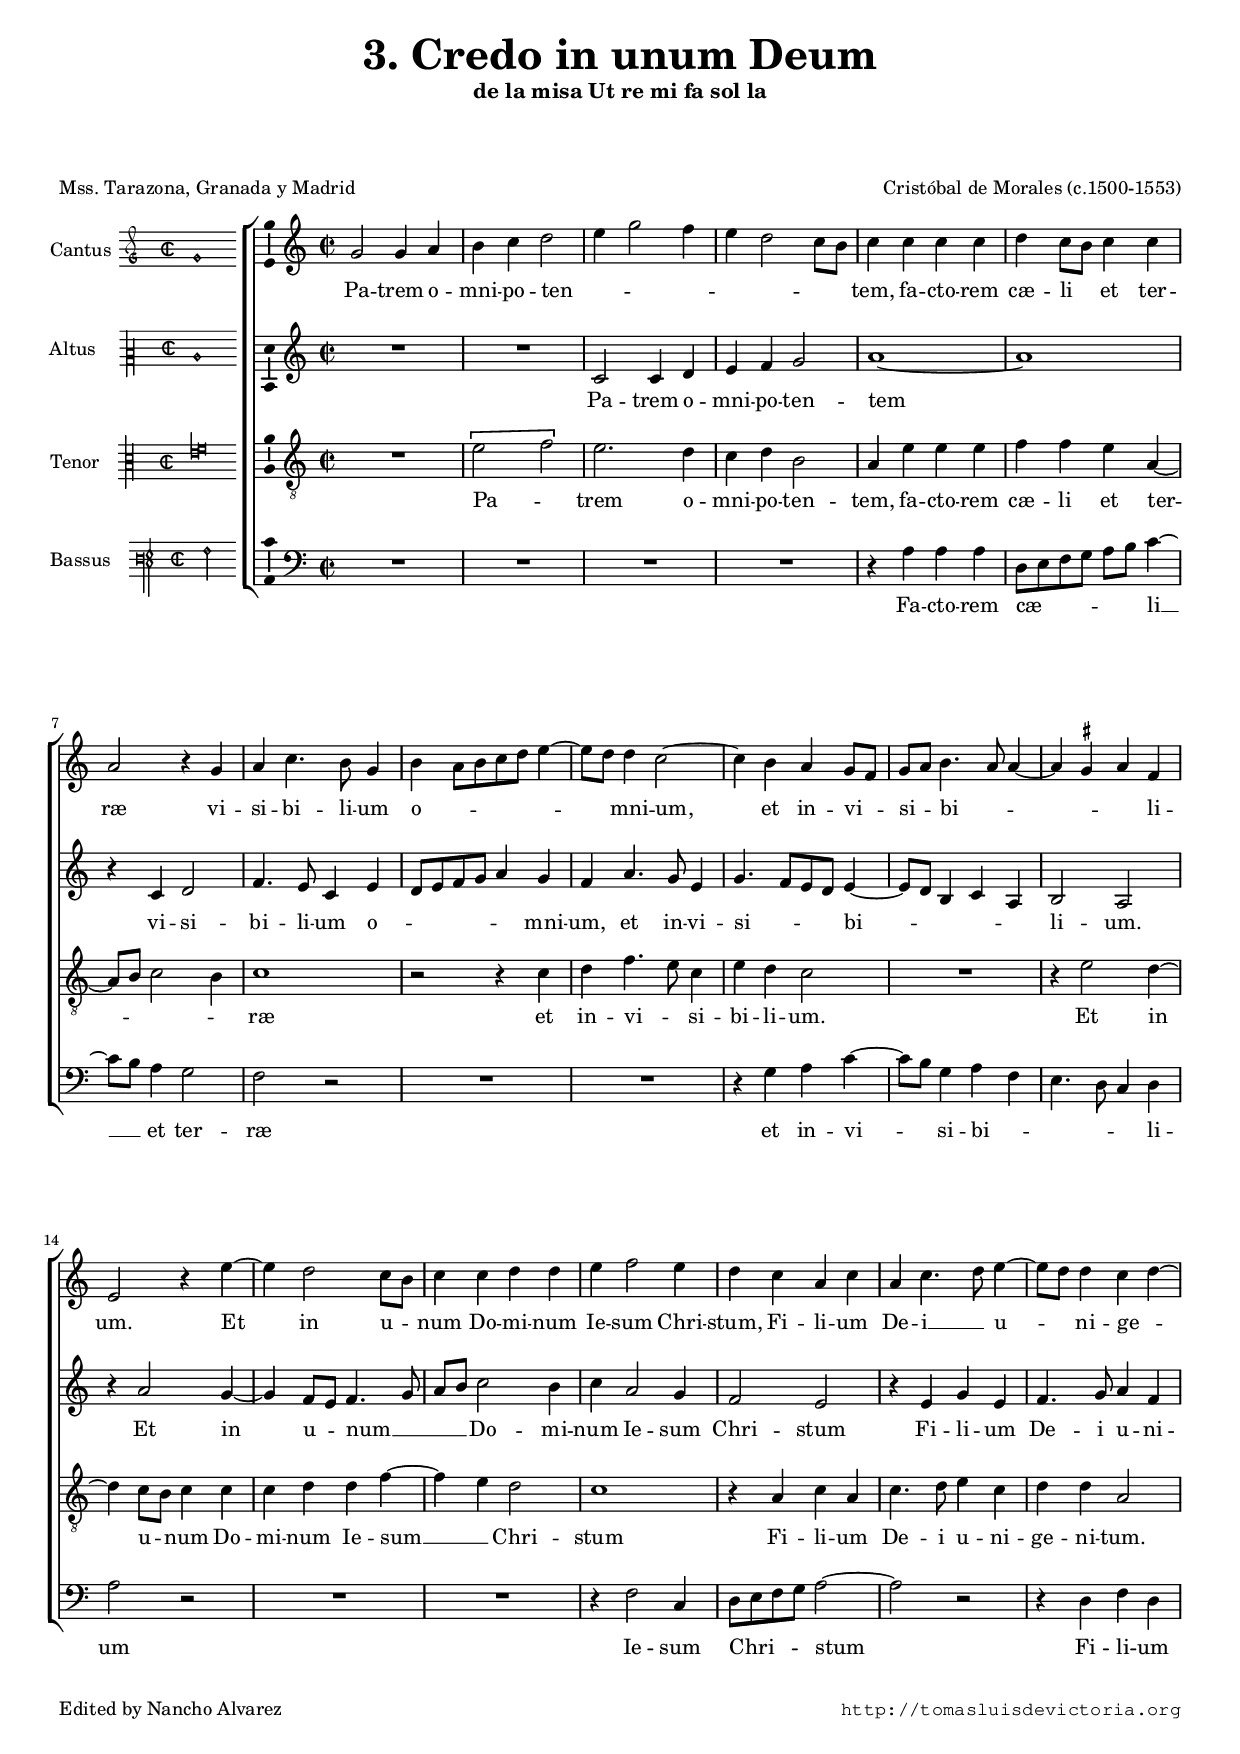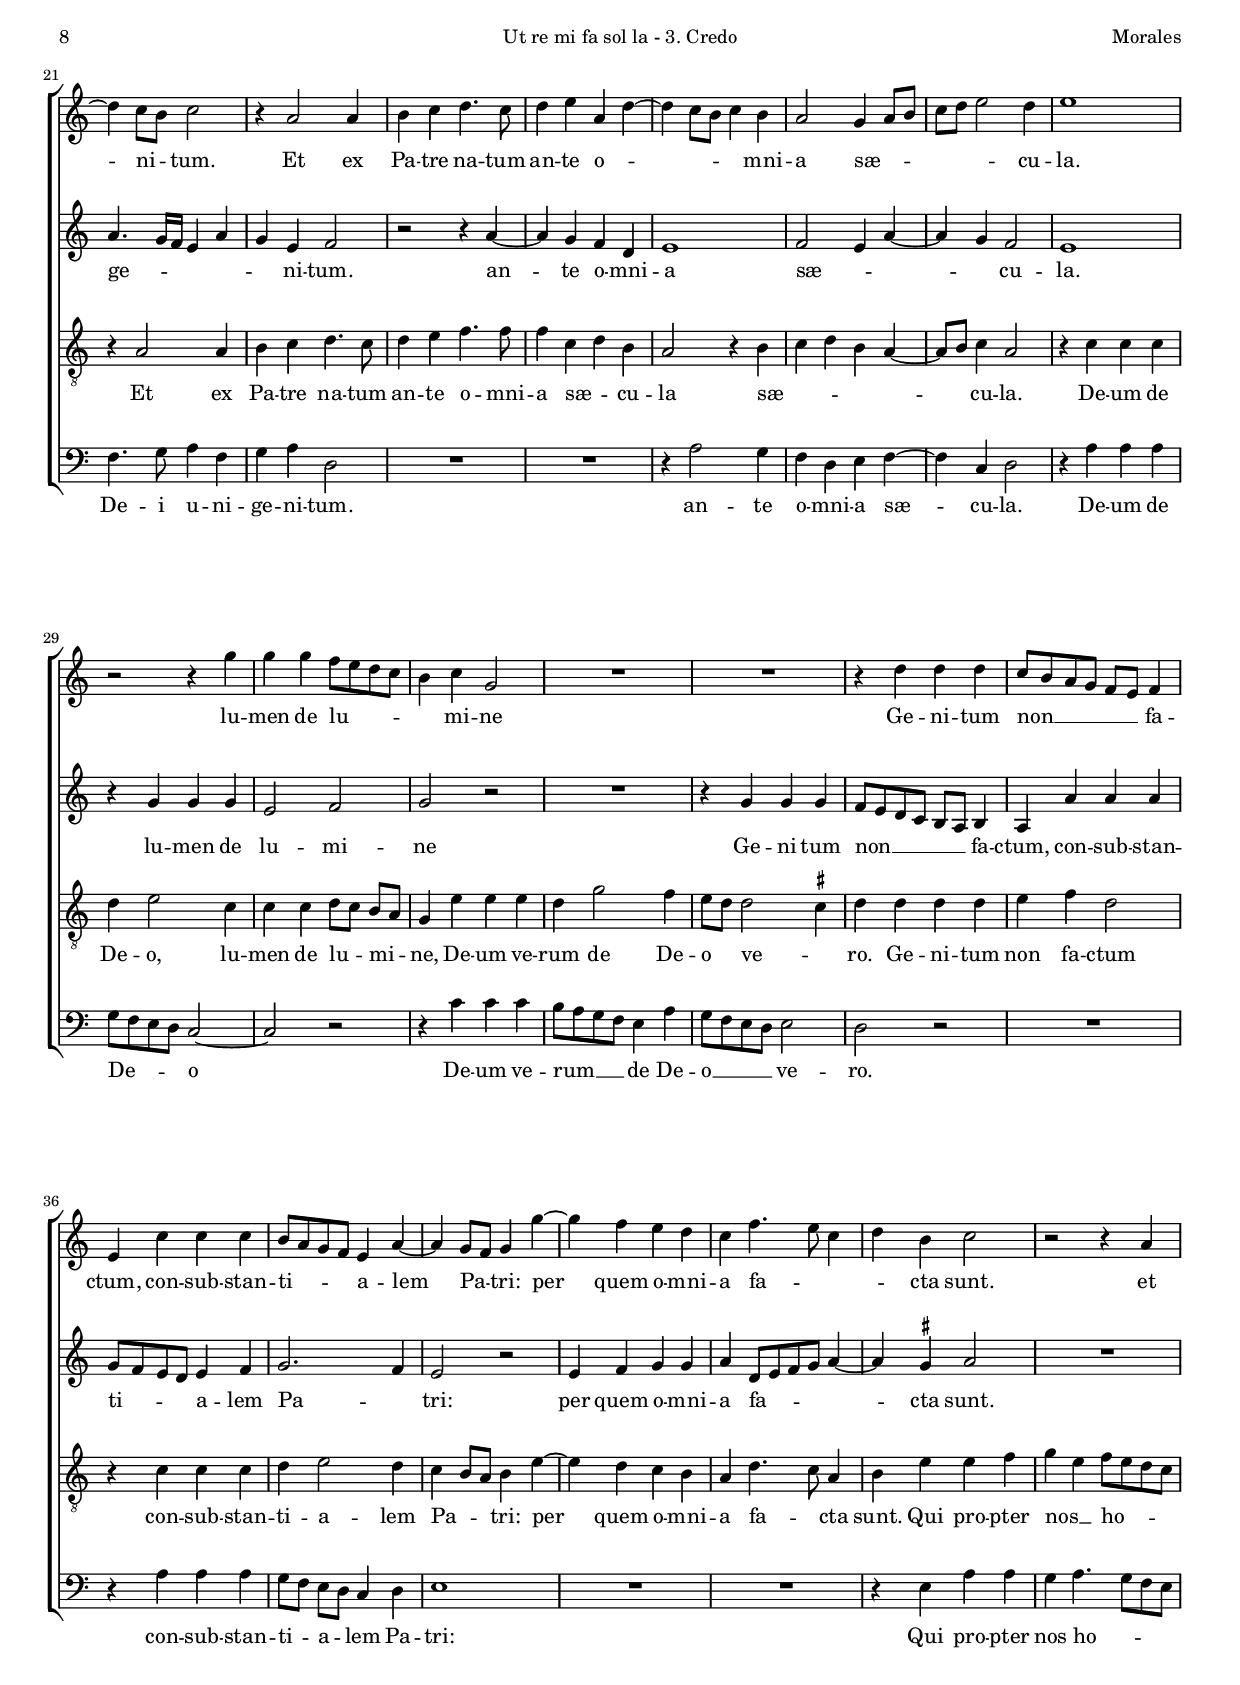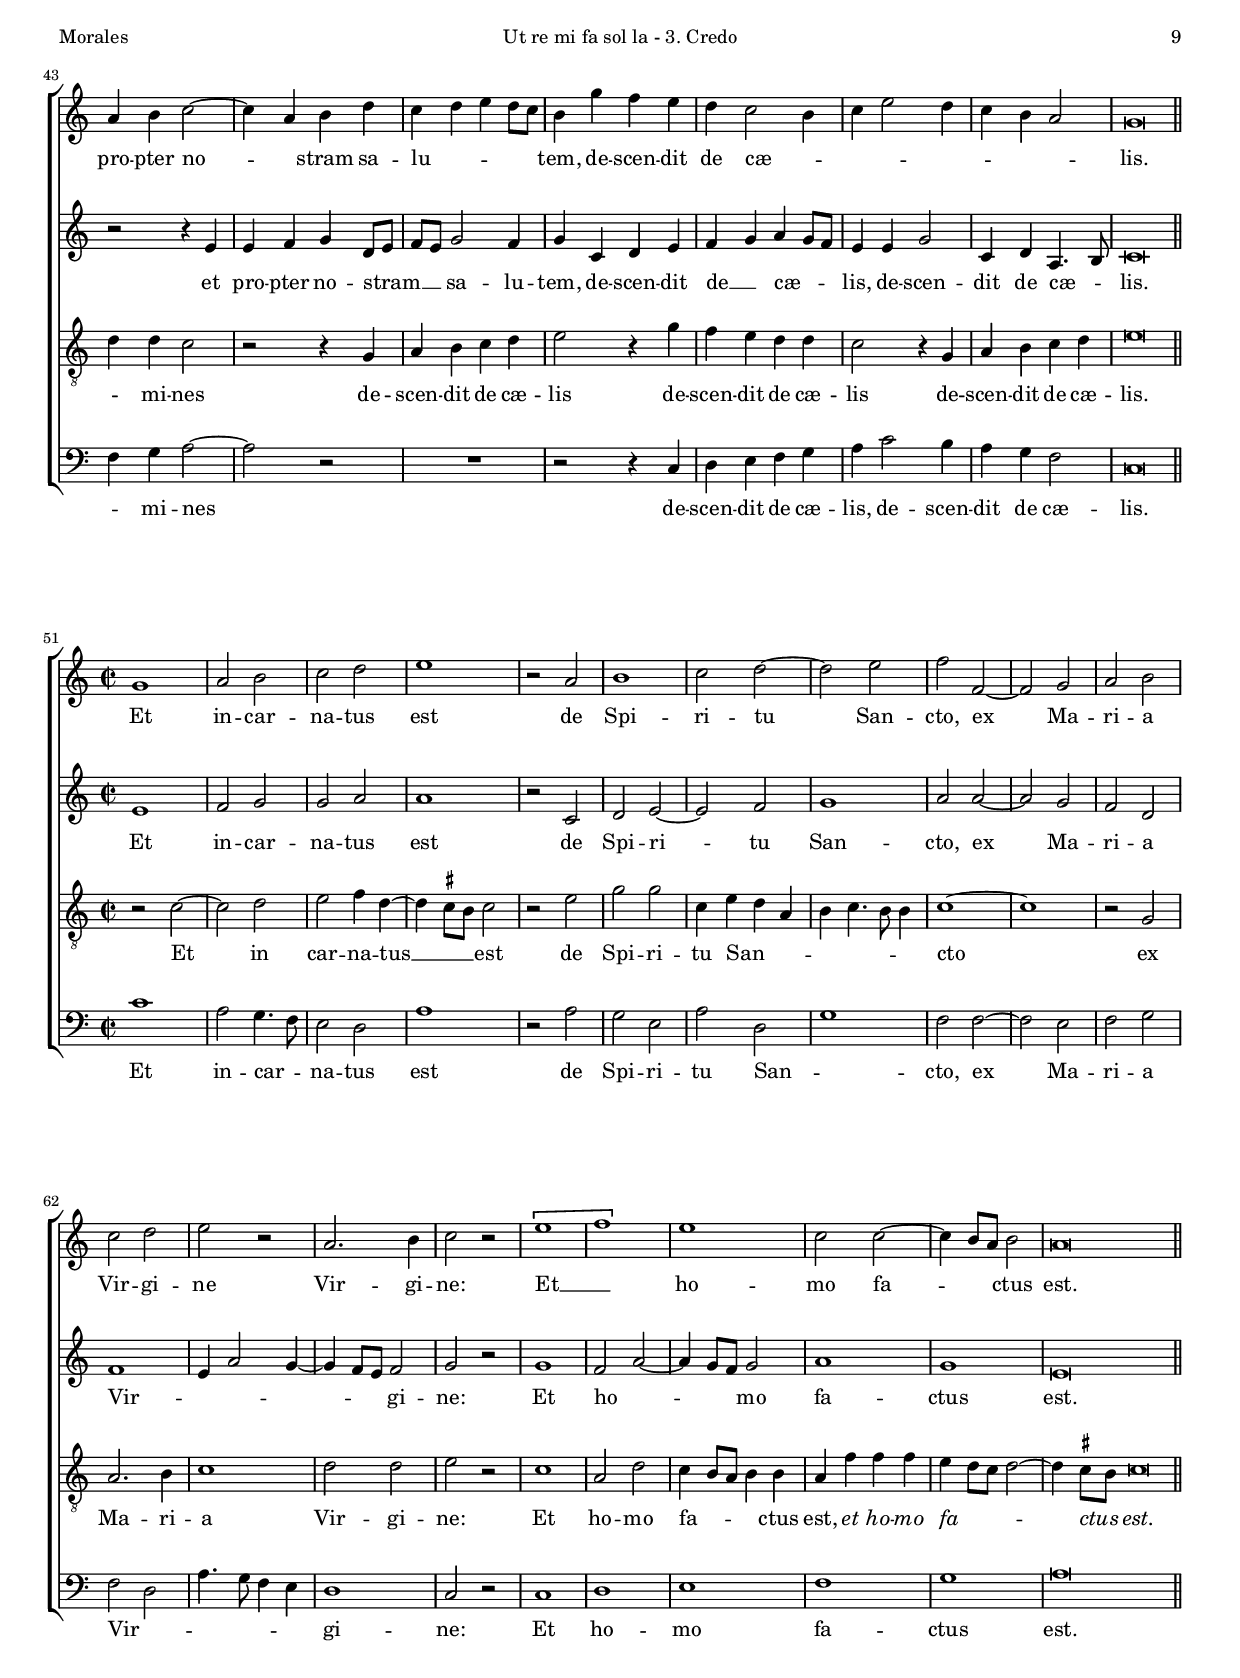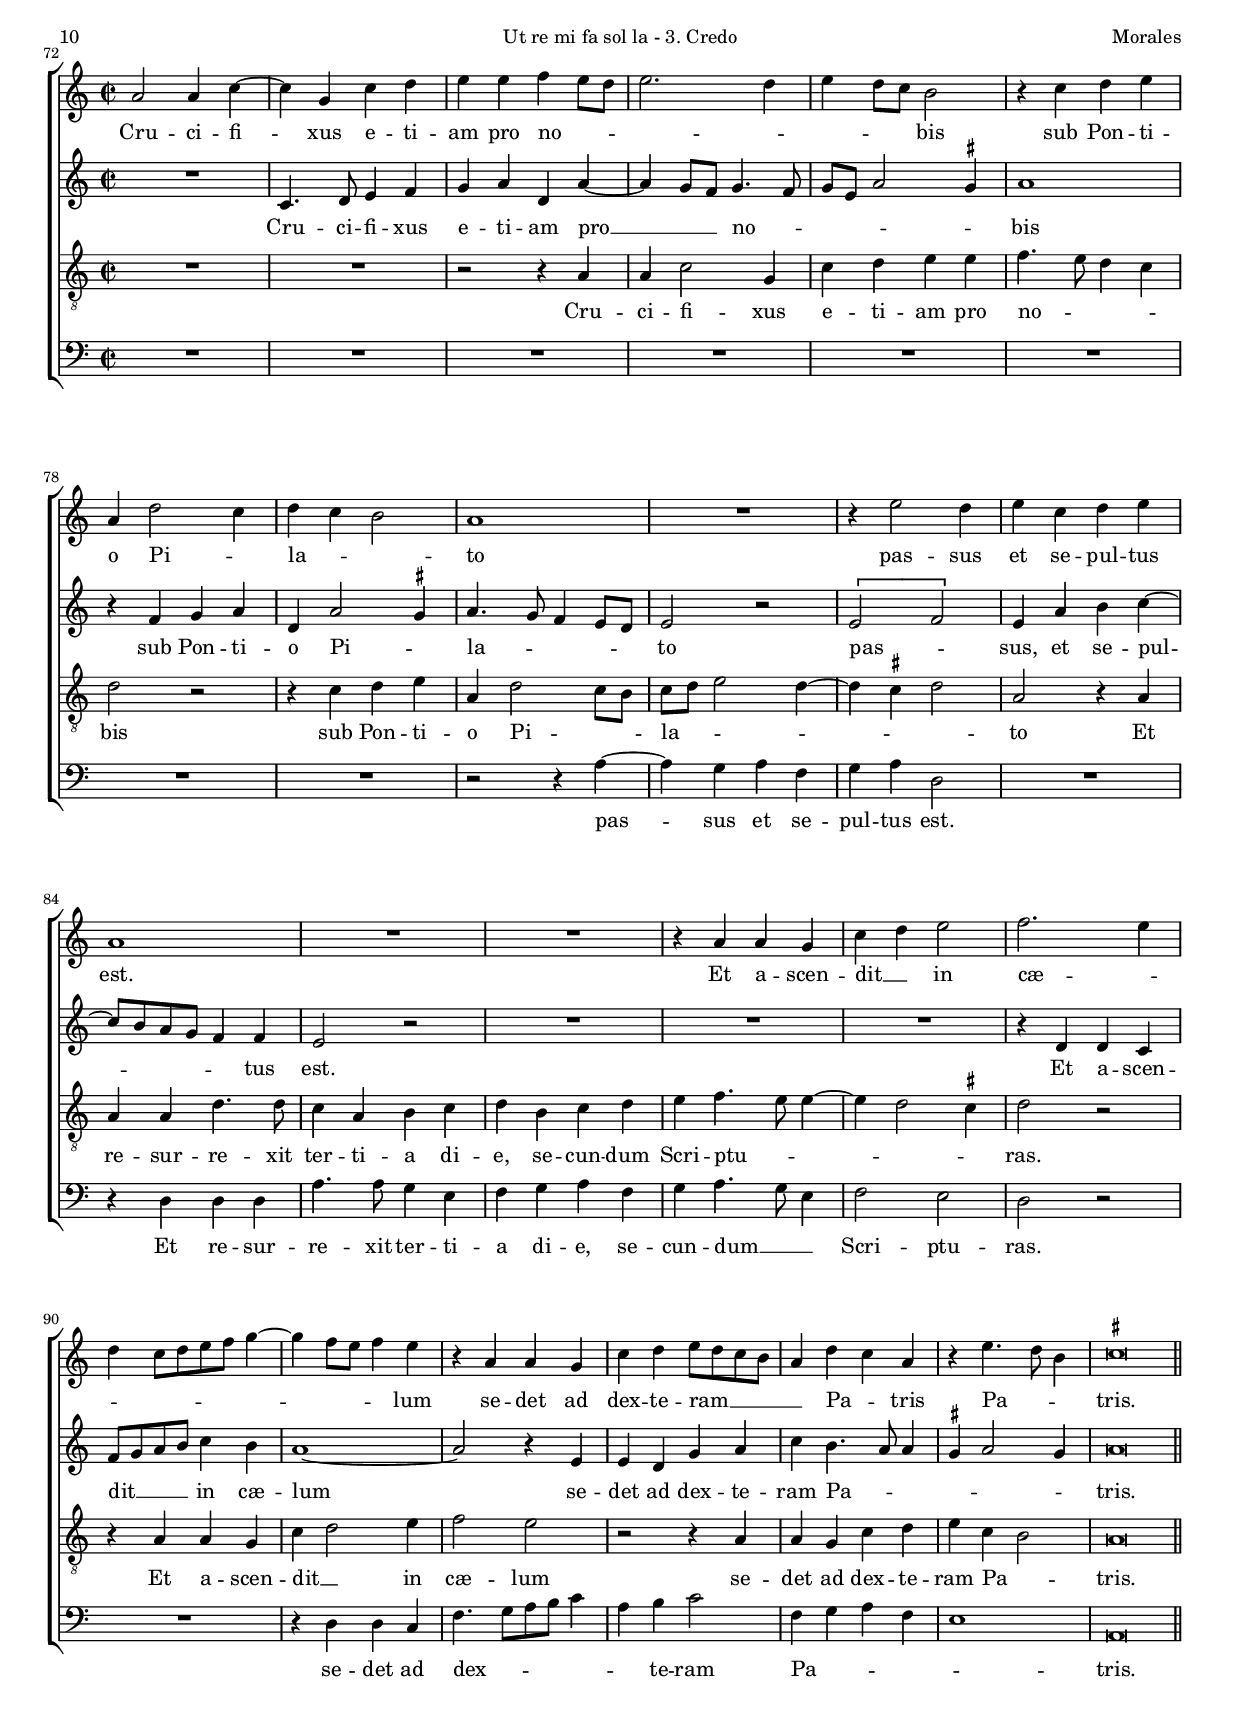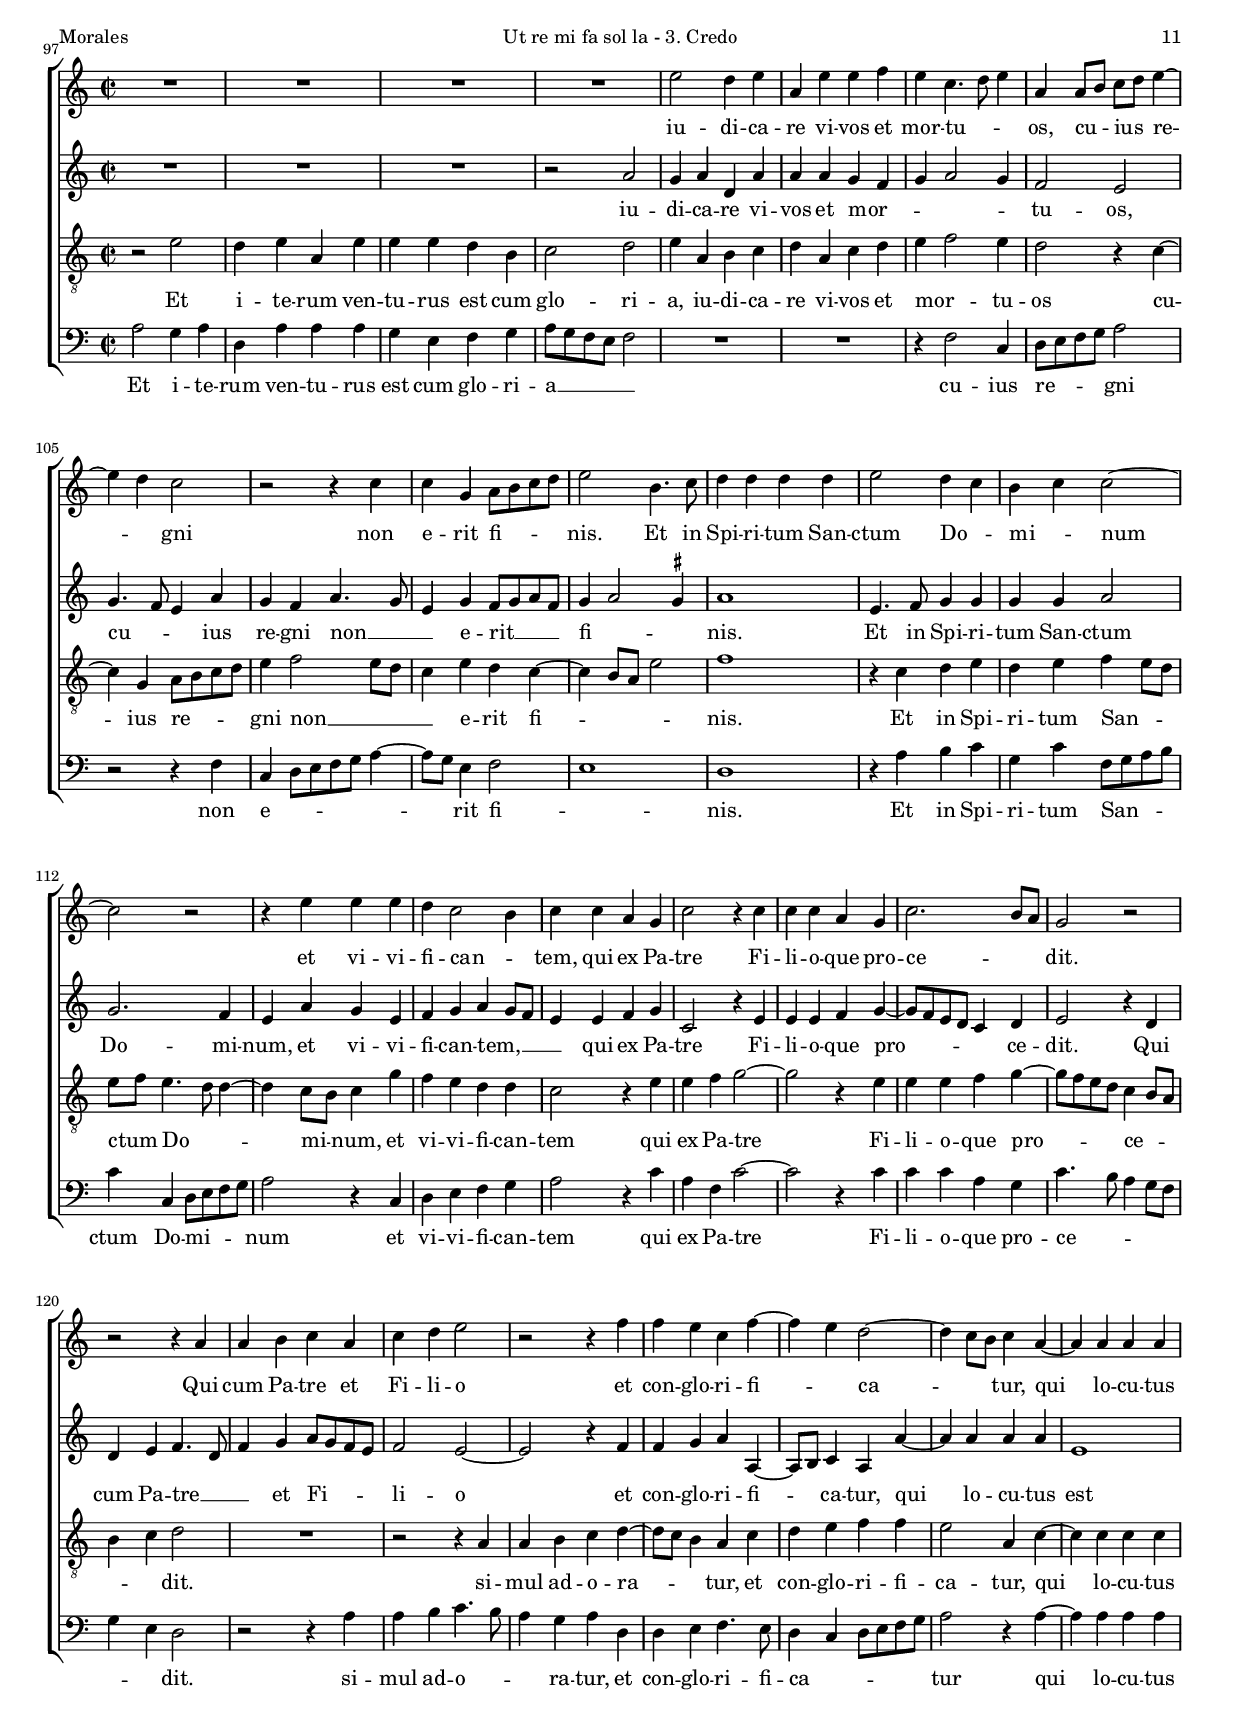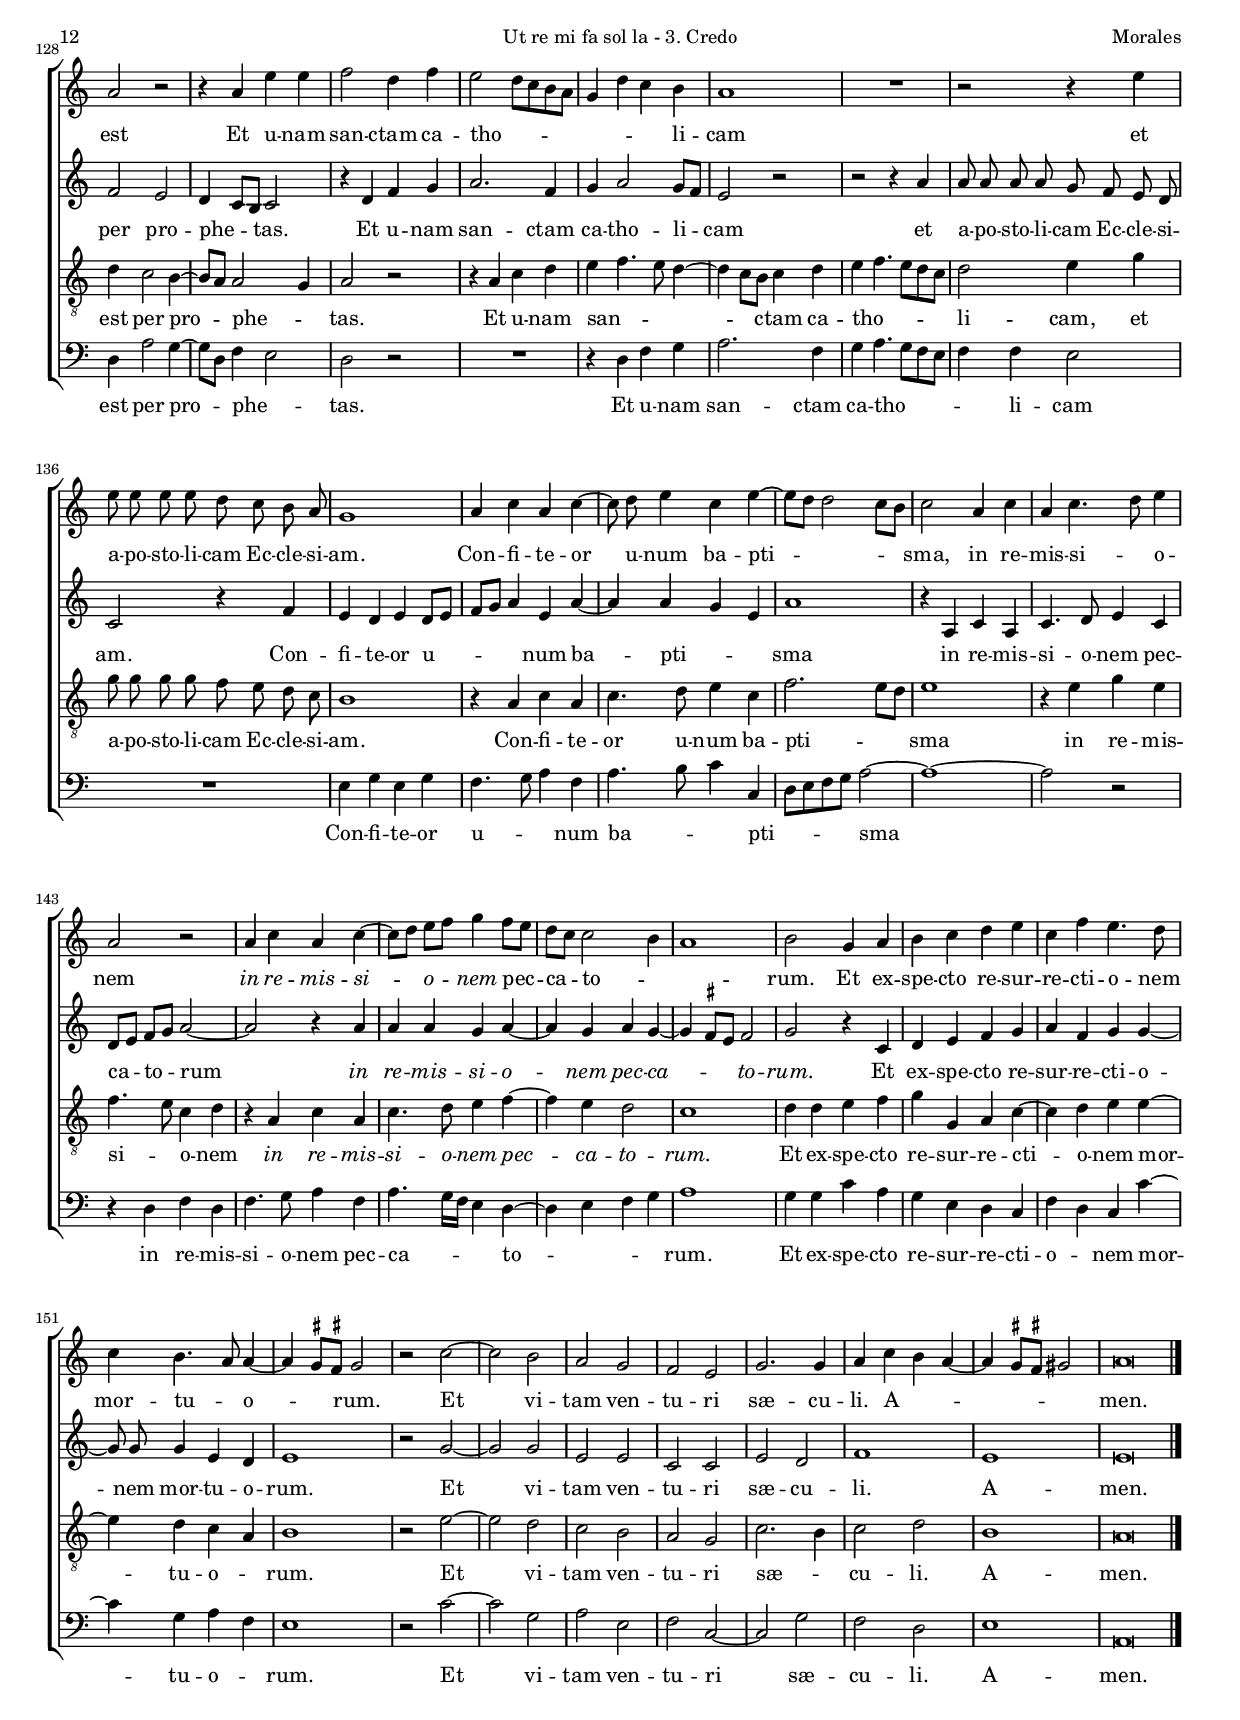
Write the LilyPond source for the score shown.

\version "2.18.0"

#(set-default-paper-size "a4")
#(set-global-staff-size 16.3)
#(ly:set-option 'point-and-click #f)
%mobile -s15.5 -i3.2

italicas=\override LyricText.font-shape = #'italic
rectas=\override LyricText.font-shape = #'upright
ss=\once \set suggestAccidentals = ##t
incipitwidth = 20

htitle="Ut re mi fa sol la - 3. Credo"
hcomposer="Morales"

\header {
	title=\markup{\fontsize #3 "3. Credo in unum Deum"}
	subtitle="de la misa Ut re mi fa sol la"
	subsubtitle=\markup{\column{" " " " " "}}
	composer="Cristóbal de Morales (c.1500-1553)"
        pdfauthor=\composer
	%opus="(-)"
	poet=\markup{\fontsize #0 "Mss. Tarazona, Granada y Madrid"}
	% Tarazona: libros de polifonia 5
	% Granada: Capilla Real
	% Madrid, Medinaceli, Ms. 607
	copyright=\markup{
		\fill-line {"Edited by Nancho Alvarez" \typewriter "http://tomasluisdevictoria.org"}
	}
%	tagline=""
}

global={\key c \major \time 2/2 \skip 1*50 \bar "||" \break
	\override Score.TimeSignature.break-visibility = #'#(#f #t #t)
			\time 2/2 \skip 1*21 \bar "||" \pageBreak
			\time 2/2 \skip 1*25 \bar "||" \pageBreak
			\time 2/2 \skip 1*64 \bar "|."
}


cantus=\relative c''{
	g2 g4 a
	b c d2
	e4 g2 f4
	e d2 c8 b
	c4 c c c
	d c8 b c4 c
	a2 r4 g
	a c4. b8 g4
	b4 a8[ b c d] e4 ~
	e8 d d4 c2 ~
	c4 b a g8 f 
	g a b4. a8 a4 ~
	a \ss gis a f
	e2 r4 e' ~
	e d2 c8 b
	c4 c d d
	e f2 e4
	d c a c
	a c4. d8 e4 ~
	e8 d d4 c d ~
	d c8 b c2
	r4 a2 a4
	b c d4. c8 
	d4 e a, d ~
	d c8 b c4 b
	a2 g4 a8 b
	c d e2 d4
	e1
	r2 r4 g
	g g f8 e d c
	b4 c g2
	R1*2
	r4 d' d d
	c8 b a g f e f4
	e c' c c
	b8 a g f e4 a ~
	a g8 f g4 g' ~
	g f e d
	c4 f4. e8 c4
	d b c2
	r2 r4 a
	a b c2 ~
	c4 a b d
	c4 d e d8 c
	b4 g' f e
	d c2 b4
	c e2 d4
	c b a2
	g\breve*1/2
	g1
	a2 b
	c d
	e1
	r2 a,
	b1
	c2 d ~
	d e
	f f, ~
	f g
	a b
	c d
	e r
	a,2. b4
	c2 r
	\[e1
	f\]
	e
	c2 c ~
	c4 b8 a b2
	a\breve*1/2
	a2 a4 c ~
	c g c d
	e e f e8 d
	e2. d4
	e d8 c b2
	r4 c d e
	a, d2 c4
	d c b2
	a1
	R1
	r4 e'2 d4
	e c d e \break 
	a,1
	R1*2
	r4 a a g
	c d e2f2. e4
	d4 c8[ d e f] g4 ~
	g f8 e f4 e
	r4 a, a g
	c d e8 d c b
	a4 d c a 
	r4 e'4. d8 b4
	\ss cis\breve*1/2
	R1*4
	e2 d4 e
	a, e' e f
	e c4. d8 e4
	a,4 a8 b c d e4 ~
	e d c2
	r2 r4 c
	c g a8 b c d
	e2 b4. c8
	d4 d d d
	e2 d4 c 
	b c c2 ~
	c r
	r4 e e e
	d c2 b4
	c c a g
	c2 r4 c
	c c a g
	c2. b8 a
	g2 r
	r r4 a
	a b c a
	c d e2
	r2 r4 f
	f e c f ~
	f e d2 ~
	d4 c8 b c4 a ~
	a4 a a a
	a2 r
	r4 a e' e
	f2 d4 f
	e2 d8 c b a
	g4 d' c b
	a1
	R1
	r2 r4 e'
	\set autoBeaming = ##f
	e8 e e e d c b a
	\set autoBeaming = ##t
	g1
	a4 c a c ~
	c8 \noBeam d e4 c e ~
	e8 d d2 c8 b
	c2 a4 c
	a c4. d8 e4
	a,2 r
	a4 c a c ~
	c8[ d] e[ f] g4 f8[ e]
	d c c2 b4
	a1
	b2 g4 a
	b c d e
	c f e4. d8
	c4 b4. a8 a4 ~
	a \ss gis8 \ss fis gis2
	r2 c ~
	c b
	a g
	f e
	g2. g4
	a c b a ~
	a \ss gis8 \ss fis gis!2
	a\breve*1/2
}

altus=\relative c'{
	R1*2
	c2 c4 d e f g2
	a1 ~
	a
	r4 c, d2
	f4. e8 c4 e
	d8 e f g a4 g
	f4 a4. g8 e4
	g4. f8[ e d] e4 ~
	e8 d b4 c a
	b2 a
	r4 a'2 g4 ~
	g f8 e f4. g8
	a b c2 b4
	c a2 g4
	f2 e
	r4 e g e
	f4. g8 a4 f
	a4. g16 f e4 a
	g e f2
	r2 r4 a ~
	a g f d
	e1
	f2 e4 a ~
	a g f2
	e1
	r4 g g g
	e2 f
	g r
	R1
	r4 g g g
	f8 e d c b a b4
	a4 a' a a
	g8 f e d e4 f
	g2. f4
	e2 r
	e4 f g g
	a4 d,8[ e f g] a4 ~
	a \ss gis a2
	R1
	r2 r4 e
	e f g d8 e
	f e g2 f4
	g c, d e
	f g a g8 f
	e4 e g2
	c,4 d a4. b8 
	c\breve*1/2
	e1
	f2 g
	g a
	a1
	r2 c,
	d e ~
	e f
	g1
	a2 a ~
	a g f d
	f1
	e4 a2 g4 ~
	g f8 e f2
	g2 r
	g1
	f2 a ~
	a4 g8 f g2
	a1
	g
	e\breve*1/2
	R1
	c4. d8 e4 f
	g a d, a' ~
	a g8 f g4. f8
	g e a2 \ss gis4
	a1
	r4 f g a
	d,4 a'2 \ss gis4
	a4. g8 f4 e8 d
	e2 r
	\[e2 f\]
	e4 a b c ~
	c8 b a g f4 f
	e2 r
	R1*3
	r4 d d c
	f8 g a b c4 b
	a1 ~
	a2 r4 e
	e d g a
	c b4. a8 a4
	\ss gis4 a2 gis4
	a\breve*1/2
	R1*3
	r2 a
	g4 a d, a'
	a a g f
	g a2 g4
	f2 e
	g4. f8 e4 a
	g f a4. g8e4 g f8 g a f
	g4 a2 \ss gis4
	a1
	e4. f8 g4 g
	g g a2
	g2. f4
	e a g e
	f g a g8 f
	e4 e f g
	c,2 r4 e
	e e f g ~
	g8 f e d c4 d
	e2 r4 d
	d e f4. d8
	f4 g a8 g f e
	f2 e ~
	e r4 f 
	f g a a, ~
	a8 b c4 a a' ~
	a a a a
	e1
	f2 e
	d4 c8 b c2
	r4 d f g
	a2. f4
	g4 a2 g8 f
	e2 r
	r r4 a
	\set autoBeaming = ##f
	a8 a a a g f e d
	\set autoBeaming = ##t
	c2 r4 f
	e d e d8 e
	f g a4 e a ~
	a a g e
	a1
	r4 a, c a
	c4. d8 e4 c
	d8[ e] f[ g] a2 ~
	a r4 a
	a a g a ~
	a g a g ~
	g \ss fis8 e fis2
	g2 r4 c,
	d e f g
	a f g g ~
	g8 \noBeam g g4 e d
	e1
	r2 g ~
	g g
	e e
	c c
	e d
	f1
	e
	e\breve*1/2
}

tenor=\relative c'{
	R1
	\[e2 f\]
	e2. d4
	c d b2
	a4 e' e e
	f f e a, ~
	a8 b c2 b4
	c1
	r2 r4 c
	d f4. e8 c4
	e d c2
	R1
	r4 e2 d4 ~
	d c8 b c4 c
	c d d f ~
	f e d2
	c1
	r4 a c a
	c4. d8 e4 c
	d d a2
	r4 a2 a4
	b c d4. c8
	d4 e f4. f8
	f4 c d b
	a2 r4 b
	c d b a ~
	a8 b c4 a2
	r4 c c c
	d e2 c4
	c c d8[ c] b[ a]
	g4 e' e e
	d g2 f4
	e8 d d2 \ss cis4
	d d d d
	e f d2
	r4 c c c
	d e2 d4
	c b8 a b4 e ~
	e d c b
	a4 d4. c8 a4
	b e e f
	g e f8 e d c
	d4 d c2
	r2 r4 g
	a b c d
	e2 r4 g
	f e d d
	c2 r4 g
	a b c d e\breve*1/2
	r2 c ~
	c d
	e f4 d ~
	d \ss cis8 b cis2
	r2 e
	g g
	c,4 e d a
	b c4. b8 b4
	c1 ~
	c
	r2 g
	a2. b4
	c1
	d2 d
	e2 r
	c1
	a2 d
	c4 b8 a b4 b
	a f' f f
	e d8 c d2 ~
	d4 \ss cis8 b cis\breve*1/4
	R1*2
	r2 r4 a
	a c2 g4
	c d e e
	f4. e8 d4 c
	d2 r
	r4 c d e
	a, d2 c8 b
	c d e2 d4 ~
	d \ss cis d2
	a r4 a
	a a d4. d8 
	c4 a b c
	d b c d
	e4 f4. e8 e4 ~
	e d2 \ss cis4
	d2 r
	r4 a a g
	c d2 e4
	f2 e
	r2 r4 a,
	a g c d
	e c b2
	a\breve*1/2
	r2 e'
	d4 e a, e' 
	e e d b
	c2 d
	e4 a, b c
	d a c d
	e f2 e4
	d2 r4 c ~
	c g a8 b c d
	e4 f2 e8 d
	c4 e d c ~
	c b8 a e'2
	f1
	r4 c d e
	d e f e8 d
	e f e4. d8 d4 ~
	d c8 b c4 g'
	f e d d
	c2 r4 e
	 e f g2 ~
	 g r4 e
	 e e f g ~
	 g8 f e d c4 b8 a
	 b4 c d2
	 R1
	 r2 r4 a
	 a b c d ~
	 d8 c b4 a c
	 d e f f
	 e2 a,4 c ~
	 c4 c c c
	 d4 c2 b4 ~
	 b8 a a2 g4
	 a2 r
	 r4 a c d
	 e f4. e8 d4 ~
	 d c8 b c4 d
	 e f4. e8 d c
	 d2 e4 g
	 \set autoBeaming = ##f
	 g8 g g g f e d c
	 \set autoBeaming = ##t
	 b1
	 r4 a c a
	 c4. d8 e4 c
	 f2. e8 d
	 e1
	 r4 e g e
	 f4. e8 c4 d
	 r4 a c a
	 c4. d8 e4 f ~
	 f e d2
	 c1
	 d4 d e f
	 g g, a c ~
	 c d e e ~
	 e d c a
	 b1
	 r2 e ~
	 e d
	 c b
	 a g c2. b4
	 c2 d
	 b1
	 a\breve*1/2
}

bassus=\relative c'{
	R1*4
	r4 a a a
	d,8 e f g a b c4 ~
	c8 b a4 g2
	f2 r
	R1*2
	r4 g a c ~
	c8 b g4 a f
	e4. d8 c4 d
	a'2 r
	R1*2
	r4 f2 c4
	d8 e f g a2 ~
	a r
	r4 d, f d
	f4. g8 a4 f
	g a d,2
	R1*2
	r4 a'2 g4
	f d e f ~
	f c d2
	r4 a' a a
	g8 f e d c2 ~
	c r
	r4 c' c c
	b8 a g f e4 a
	g8 f e d e2
	d r
	R1
	r4 a' a a
	g8[ f] e[ d] c4 d
	e1
	R1*2
	r4 e a a
	g a4. g8 f e
	f4 g a2 ~
	a r
	R1
	r2 r4 c, 
	d e f g
	a c2 b4
	a g f2
	c\breve*1/2
	c'1
	a2 g4. f8
	e2 d
	a'1
	r2 a
	g e 
	a d,
	g1
	f2 f ~
	f e f g
	f d
	a'4. g8 f4 e
	d1
	c2 r
	c1
	d
	e
	f
	g
	a\breve*1/2
	R1*8
	r2 r4 a ~
	a g a f
	g a d,2
	R1
	r4 d d d
	a'4. a8 g4 e
	f g a f
	g4 a4. g8 e4
	f2 e
	d r
	R1
	r4 d d c
	 f4. g8[ a b] c4
	 a b c2
	 f,4 g a f
	 e1
	 a,\breve*1/2
	 a'2 g4 a
	 d, a' a a
	 g e f g
	 a8 g f e f2
	 R1*2
	 r4 f2 c4
	 d8 e f g a2
	 r2 r4 f
	 c d8[ e f g] a4 ~
	 a8 g e4 f2
	 e1
	 d
	 r4 a' b c
	 g c f,8 g a b
	 c4 c, d8 e f g
	 a2 r4 c,
	 d e f g
	 a2 r4 c
	 a f c'2 ~
	 c r4 c
	 c c a g
	 c4. b8 a4 g8 f
	 g4 e d2
	 r2 r4 a'
	 a b c4. b8
	 a4 g a d,
	 d e f4. e8
	 d4 c d8 e f g
	 a2 r4 a ~
	 a4 a a a
	 d, a'2 g4 ~
	 g8 d f4 e2
	 d r
	 R1
	 r4 d f g
	 a2. f4
	 g a4. g8 f e
	 f4 f e2
	 R1
	 e4 g e g
	 f4. g8 a4 f
	 a4. b8 c4 c,
	 d8 e f g a2 ~
	 a1 ~
	 a2 r
	 r4 d, f d
	 f4. g8 a4 f
	 a4. g16 f e4 d ~
	 d e f g
	 a1
	 g4 g c a
	 g e d c
	 f d c c' ~
	 c g a f
	 e1
	 r2 c' ~
	 c g
	 a e
	 f c ~
	 c g' 
	 f d
	 e1
	 a,\breve*1/2
}

textocantus=\lyricmode{
Pa -- trem o -- mni -- po -- ten -- _ _ _ _ _ _ _ tem,
fa -- cto -- rem cæ -- li _ et ter -- ræ
vi -- si -- bi -- li -- um o -- _ _ _ _ _ _ mni -- um,
et in -- vi -- _ si -- _ bi -- _ _ _ _ li -- um.
Et in u -- _ num Do -- mi -- num Ie -- sum Chri -- stum,
Fi -- li -- um De -- i __ _ u -- _ ni -- ge -- _ ni -- _ tum.
Et ex Pa -- tre na -- tum an -- te o -- _ _ _ _ mni -- a
sæ -- _ _ _ _ _ cu -- la.
lu -- men de lu -- _ _ _ _ mi -- ne
Ge -- ni -- tum non __ _ _ _ _ _ fa -- ctum,
con -- sub -- stan -- ti -- _ _ _ a -- lem Pa -- _ tri:
per quem o -- mni -- a fa -- _ _ _ cta sunt.
et pro -- pter no -- _ stram sa -- lu -- _ _ _ _ tem,
de -- scen -- dit de cæ -- _ _ _ _ _ _ _ lis.
Et in -- car -- na -- tus est
de Spi -- ri -- tu San -- cto,
ex Ma -- ri -- a Vir -- gi -- ne
Vir -- gi -- ne:
Et __ _ ho -- mo fa -- _ _ ctus est.
Cru -- ci -- fi -- xus e -- ti -- am pro no -- _ _ _ _ _ _ _ bis
sub Pon -- ti -- o Pi -- _ la -- _ _ to
pas -- sus et se -- pul -- tus est.
Et a -- scen -- dit __ _ in cæ -- _ _ _ _ _ _ _ _ _ _ lum
se -- det ad dex -- te -- ram __ _ _ _ _ Pa -- _ tris
Pa -- _ _ tris.
iu -- di -- ca -- re vi -- vos et mor -- tu -- _ _ os,
cu -- _ ius _ re -- _ gni
non e -- rit fi -- _ _ _ nis.
Et in Spi -- ri -- tum San -- ctum Do -- _ mi -- _ num
et vi -- vi -- fi -- can -- _ tem,
qui ex Pa -- tre
Fi -- li -- o -- que pro -- ce -- _ _ dit.
Qui cum Pa -- tre et Fi -- li -- o
et con -- glo -- ri -- fi -- _ ca -- _ _ tur,
qui lo -- cu -- tus est
Et u -- nam san -- ctam ca -- tho -- _ _ _ _ _ _ _ li -- cam
et a -- po -- sto -- li -- cam Ec -- cle -- si -- am.
Con -- fi -- te -- or u -- num ba -- pti -- _ _ _ _ sma,
in re -- mis -- si -- _ o -- nem
\italicas 
in re -- mis -- si -- _ o -- _ nem 
\rectas 
pec -- _ ca -- _ to -- _ _ rum.
Et ex -- spe -- cto re -- sur -- re -- cti -- o -- nem 
mor -- tu -- _ o -- _ _ rum.
Et vi -- tam ven -- tu -- ri
sæ -- cu -- li.
A -- _ _ _ _ _ men.
}

textoaltus=\lyricmode{
Pa -- trem o -- mni -- po -- ten -- tem
vi -- si -- bi -- li -- um o -- _ _ _ _ _ mni -- um,
et in -- vi -- si -- _ _ _ bi -- _ _ _ _ li -- um.
Et in u -- _ num __ _ _ _ Do -- mi -- num
Ie -- sum Chri -- stum
Fi -- li -- um De -- i u -- ni -- ge -- _ _ _ _ _ ni -- tum.
an -- te o -- mni -- a sæ -- _ _ _ cu -- la.
lu -- men de lu -- mi -- ne
Ge -- ni tum non __ _ _ _ _ _ fa -- ctum,
con -- sub -- stan -- ti -- _ _ _ a -- lem Pa -- _ tri:
per quem o -- mni -- a fa -- _ _ _ _ cta sunt.
et pro -- pter no -- stram __ _ _ _ sa -- lu -- tem,
de -- scen -- dit de __ _ cæ -- _ _ lis,
de -- scen -- dit de cæ -- _ lis.
Et in -- car -- na -- tus est
de Spi -- ri -- tu San -- cto,
ex Ma -- ri -- a Vir -- _ _ _ _ _ gi -- ne:
Et ho -- _ _ _ mo fa -- ctus est.
Cru -- ci -- fi -- xus e -- ti -- am pro __ _ _ no -- _ _ _ _ _ bis
sub Pon -- ti -- o Pi -- _ la -- _ _ _ _ to
pas -- _ sus,
et se -- pul -- _ _ _ _ tus est.
Et a -- scen -- dit __ _ _ _ in cæ -- lum
se -- det ad dex -- te -- ram Pa -- _ _ _ _ _ tris.
iu -- di -- ca -- re vi -- vos et mor -- _ _ _ _ tu -- os,
cu -- _ _ ius re -- gni non __ _ _ e -- rit __ _ _ _ fi -- _ _ nis.
Et in Spi -- ri -- tum San -- ctum Do -- mi -- num,
et vi -- vi -- fi -- can -- tem, __ _ _ _ 
qui ex Pa -- tre
Fi -- li -- o -- que pro -- _ _ _ _ ce -- dit.
Qui cum Pa -- tre __ _ _ et Fi -- _ _ _ li -- o
et con -- glo -- ri -- fi -- _ ca -- tur,
qui lo -- cu -- tus est per pro -- phe -- _ _ tas.
Et u -- nam san -- ctam ca -- tho -- li -- _ cam
et a -- po -- sto -- li -- cam Ec -- cle -- si -- am.
Con -- fi -- te -- or u -- _ _ _ _ num ba -- pti -- _ _ sma
in re -- mis -- si -- o -- nem pec -- ca -- _ to -- _ rum
\italicas
in re -- mis -- si -- o -- nem pec -- ca -- _ _ to -- rum.
\rectas 
Et ex -- spe -- cto re -- sur -- re -- cti -- o -- nem mor -- tu -- o -- rum.
Et vi -- tam ven -- tu -- ri sæ -- cu -- li.
A -- men.
}

textotenor=\lyricmode{
Pa -- _ trem o -- mni -- po -- ten -- tem,
fa -- cto -- rem cæ -- li et ter -- _ _ _ ræ
et in -- vi -- _ si -- bi -- li -- um.
Et in u -- _ num Do -- mi -- num Ie -- sum __ _ Chri -- stum
Fi -- li -- um De -- i u -- ni -- ge -- ni -- tum.
Et ex Pa -- tre na -- tum an -- te o -- mni -- a sæ -- _ cu -- la
sæ -- _ _ _ _ _ cu -- la.
De -- um de De -- o,
lu -- men de lu -- _ mi -- _ ne,
De -- um ve -- rum de De -- o _ ve -- _ ro.
Ge -- ni -- tum non fa -- ctum
con -- sub -- stan -- ti -- a -- lem Pa -- _ _ tri:
per quem o -- mni -- a fa -- _ cta sunt.
Qui pro -- pter nos __ _ ho -- _ _ _ _ mi -- nes
de -- scen -- dit de cæ -- lis
de -- scen -- dit de cæ -- lis
de -- scen -- dit de cæ -- lis.
Et in car -- na -- tus __ _ _ est
de Spi -- ri -- tu San -- _ _ _ _ _ _ cto
ex Ma -- ri -- a Vir -- gi -- ne:
Et ho -- mo fa -- _ _ _ ctus est,
\italicas 
et ho -- mo fa -- _ _ _ ctus _ est.
\rectas 
Cru -- ci -- fi -- xus e -- ti -- am pro no -- _ _ _ bis
sub Pon -- ti -- o Pi -- _ _ la -- _ _ _ _ _ to
Et re -- sur -- re -- xit ter -- ti -- a di -- e,
se -- cun -- dum Scri -- ptu -- _ _ _ _ ras.
Et a -- scen -- dit __ _ in cæ -- lum
se -- det ad dex -- te -- ram Pa -- _ tris.
Et i -- te -- rum ven -- tu -- rus est cum glo -- ri -- a,
iu -- di -- ca -- re vi -- vos et mor -- _ tu -- os
cu -- ius re -- _ _ _ gni non __ _ _ _ e -- rit fi -- _ _ _ nis.
Et in Spi -- ri -- tum San -- _ _ ctum _ Do -- _ _ mi -- _ num,
et vi -- vi -- fi -- can -- tem
qui ex Pa -- tre
Fi -- li -- o -- que pro -- _ _ _ ce -- _ _ _ _ dit.
si -- mul ad -- o -- ra -- _ _ tur,
et con -- glo -- ri -- fi -- ca -- tur,
qui lo -- cu -- tus est per pro -- _ phe -- _ tas.
Et u -- nam san -- _ _ _ _ _ ctam ca -- tho -- _ _ _ _ li -- cam,
et a -- po -- sto -- li -- cam Ec -- cle -- si -- am.
Con -- fi -- te -- or u -- num ba -- pti -- _ _ sma
in re -- mis -- si -- _ o -- nem
\italicas 
in re -- mis -- si -- o -- nem pec -- ca -- to -- rum.
\rectas 
Et ex -- spe -- cto re -- sur -- re -- cti -- o -- nem mor -- tu -- o -- _ rum.
Et vi -- tam ven -- tu -- ri sæ -- _ cu -- li.
A -- men.
}

textobassus=\lyricmode{
Fa -- cto -- rem cæ -- _ _ _ _ _ li __ _ et ter -- ræ
et in -- vi -- _ si -- bi -- _ _ _ _ li -- um
Ie -- sum Chri -- _ _ _ stum
Fi -- li -- um De -- i u -- ni -- ge -- ni -- tum.
an -- te o -- mni -- a sæ -- cu -- la.
De -- um de De -- _ _ _ o
De -- um ve -- rum __ _ _ _ de De -- o __ _ _ _ ve -- ro.
con -- sub -- stan -- ti -- _ a -- _ lem Pa -- tri:
Qui pro -- pter nos ho -- _ _ _ _ mi -- nes
de -- scen -- dit de cæ -- lis,
de -- scen -- dit de cæ -- lis.
Et in -- car -- _ na -- tus est
de Spi -- ri -- tu San -- _ cto,
ex Ma -- ri -- a Vir -- _ _ _ _ _ gi -- ne:
Et ho -- mo fa -- ctus est.
pas -- sus et se -- pul -- tus est.
Et re -- sur -- re -- xit ter -- ti -- a di -- e,
se -- cun -- dum __ _ _ Scri -- ptu -- ras.
se -- det ad dex -- _ _ _ _ _ te -- ram Pa -- _ _ _ _ tris.
Et i -- te -- rum ven -- tu -- rus est cum glo -- ri -- a __ _ _ _ _ 
cu -- ius re -- _ _ _ gni
non e -- _ _ _ _ _ _ rit fi -- _ nis.
Et in Spi -- ri -- tum San -- _ _ _ ctum Do -- mi -- _ _ _ num
et vi -- vi -- fi -- can -- tem
qui ex Pa -- tre
Fi -- li -- o -- que pro -- ce -- _ _ _ _ _ _ dit.
si -- mul ad -- o -- _ _ ra -- tur,
et con -- glo -- ri -- fi -- ca -- _ _ _ _ _ tur
qui lo -- cu -- tus est
per pro -- _ phe -- _ tas.
Et u -- nam san -- ctam ca -- tho -- _ _ _ _ li -- cam
Con -- fi -- te -- or u -- _ _ num ba -- _ _ pti -- _ _ _ _ sma
in re -- mis -- si -- o -- nem pec -- ca -- _ _ _ to -- _ _ _ rum.
Et ex -- spe -- cto re -- sur -- re -- cti -- o -- _ nem mor -- tu -- o -- _ rum.
Et vi -- tam ven -- tu -- ri sæ -- cu -- li.
A -- men.
}


incipitcantus=\markup{
	\score{
		{ 
		\set Staff.instrumentName="Cantus "
		\override NoteHead.style = #'neomensural
		\override Staff.TimeSignature.style = #'neomensural
		\cadenzaOn 
		\clef "petrucci-g"
		\key c \major
		\time 2/2
		g'1
		} 
	\layout { line-width=\incipitwidth indent = 0 }
	}
}

incipitaltus=\markup{
	\score{
		{ 
		\set Staff.instrumentName="Altus    "
		\override NoteHead.style = #'neomensural 
		\override Staff.TimeSignature.style = #'neomensural
		\cadenzaOn 
		\clef "petrucci-c2"
		\key c \major
		\time 2/2
		c'1
		} 
	\layout { line-width=\incipitwidth indent = 0 }
	}
}


incipittenor=\markup{
	\score{
		{ 
		\set Staff.instrumentName="Tenor   "
		\override NoteHead.style = #'neomensural 
		\override Staff.TimeSignature.style = #'neomensural
		\cadenzaOn 
		\clef "petrucci-c3"
		\key c \major
		\time 2/2
		\[e'1 f'\]
		} 
	\layout {
		\context {\Voice
                        	\remove Ligature_bracket_engraver
                        	\consists Mensural_ligature_engraver
                	} 
		line-width=\incipitwidth indent=0 }
	}
}

incipitbassus=\markup{
	\score{
		{ 
		\set Staff.instrumentName="Bassus   "
		\override NoteHead.style = #'neomensural
		\override Staff.TimeSignature.style = #'neomensural
		\cadenzaOn 
		\clef "petrucci-f3"
		\key c \major
		\time 2/2
		a2
		} 
	\layout { line-width=\incipitwidth indent = 0 }
	}
}


\score {\transpose c' c'{
\new ChoirStaff<<

	\new Staff <<\global
	\new Voice="v1" {
		\set Staff.instrumentName=\incipitcantus
		\clef "treble"
		\cantus }
	\new Lyrics \lyricsto "v1" {\textocantus }
	>>

	\new Staff <<\global
	\new Voice="v2" {
		\set Staff.instrumentName=\incipitaltus
		\clef "treble"
		\altus }
	\new Lyrics \lyricsto "v2" {\textoaltus }
	>>
	
	\new Staff <<\global
	\new Voice="v3" {
		\set Staff.instrumentName=\incipittenor
		\clef "G_8"
		\tenor }
	\new Lyrics \lyricsto "v3" {\textotenor }
	>>

	\new Staff <<\global
	\new Voice="v4" {
		\set Staff.instrumentName=\incipitbassus
		\clef "bass"
		\bassus }
	\new Lyrics \lyricsto "v4" {\textobassus }
	>>
	
>>

	} % transpose

\layout{ 
	\context {\Lyrics 
		\override VerticalAxisGroup.staff-affinity = #UP
		\override VerticalAxisGroup.nonstaff-relatedstaff-spacing =
			#'((basic-distance . 0) (minimum-distance . 0) (padding . 1))
		\override LyricText.font-size = #1.2
		\override LyricHyphen.minimum-distance = #0.5
	}
	\context {\Score 
		\override BarNumber.padding = #2 
	}
	\context {\Voice 
		%melismaBusyProperties = #'()
		%autoBeaming = ##f
	}
	%\context { \Staff \RemoveEmptyStaves }
	\context {\Staff 
		\override VerticalAxisGroup.staff-staff-spacing =
			#'((basic-distance . 11) (minimum-distance . 0) (padding . 1))
		\consists Ambitus_engraver 
		\override LigatureBracket.padding = #1
	}
}

%\midi {}

}


\paper{
	evenHeaderMarkup=\markup  \fill-line { \fromproperty #'page:page-number-string \htitle \hcomposer }
	oddHeaderMarkup= \markup  \fill-line { \on-the-fly #not-first-page \hcomposer \on-the-fly #not-first-page \htitle \on-the-fly #not-first-page \fromproperty #'page:page-number-string }
	%system-count=8
	%page-count = 7
	ragged-last-bottom = ##f
	indent=3.3\cm
	system-system-spacing =
	#'((basic-distance . 20) (minimum-distance . 0) (padding . 4.45))
	top-system-spacing = % header
	#'((basic-distance . 8) (minimum-distance . 0) (padding . 0))
	last-bottom-spacing = % footer
	#'((basic-distance . 12) (minimum-distance . 0) (padding . 0))
	%top-markup-spacing #'basic-distance = 0
	markup-system-spacing #'basic-distance = 20


first-page-number=7
}